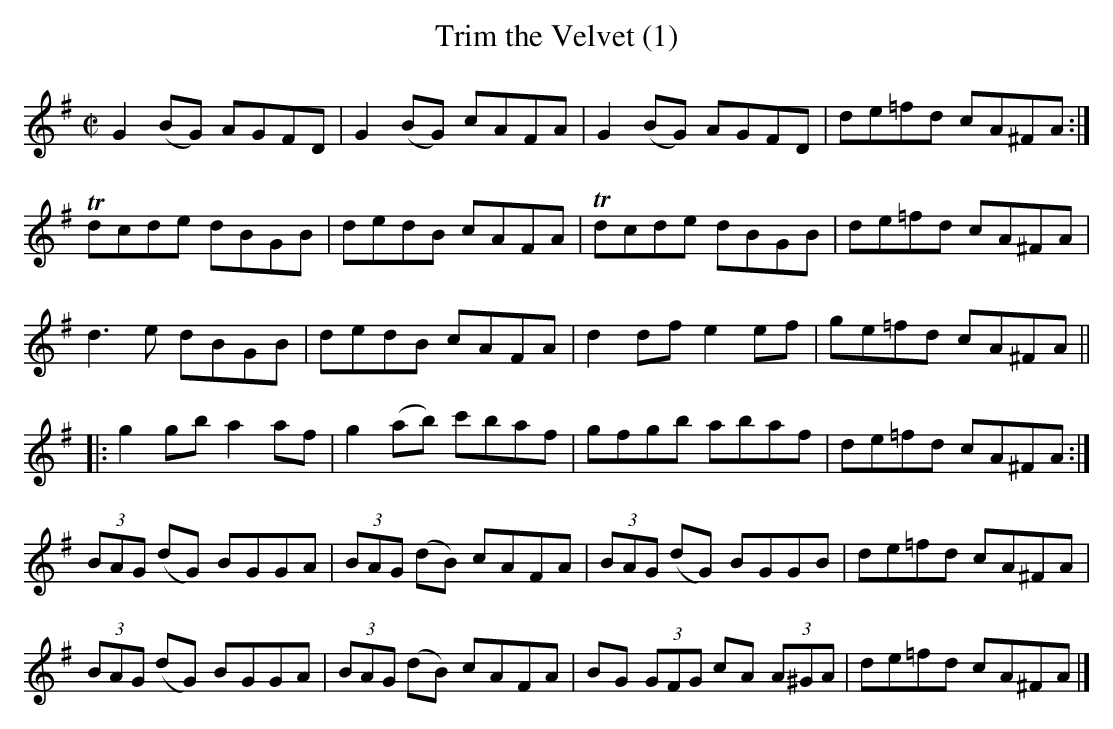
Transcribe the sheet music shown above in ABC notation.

X:1
T:Trim the Velvet (1)
M:C|
L:1/8
K:G
G2(BG) AGFD|G2(BG) cAFA|G2(BG) AGFD|de=fd cA^FA:|
Tdcde dBGB|dedB cAFA|Tdcde dBGB|de=fd cA^FA|
d3e dBGB|dedB cAFA|d2df e2ef|ge=fd cA^FA||
|:g2gb a2af|g2(ab) c'baf|gfgb abaf|de=fd cA^FA:|
(3BAG (dG) BGGA|(3BAG (dB) cAFA|(3BAG (dG) BGGB|de=fd cA^FA|
(3BAG (dG) BGGA|(3BAG (dB) cAFA|BG (3GFG cA (3A^GA|de=fd cA^FA|]
